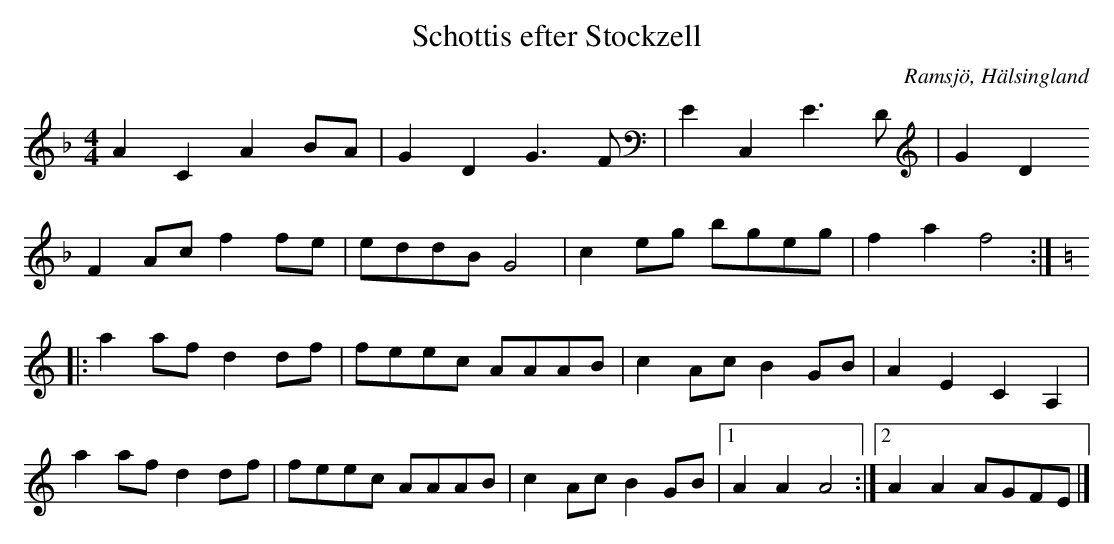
X:1
T: Schottis efter Stockzell
O: Ramsjö, Hälsingland
M: 4/4
L: 1/8
K: F
A2 C2 A2 BA|G2 D2 G2>F2|E2 C,2 E2>D2|G2 D2
F2 Ac f2 fe|eddB G4|c2 eg bgeg|f2 a2 f4:|
|:[K: Am] a2 af d2 df|feec AAAB|c2 Ac B2GB|A2 E2 C2 A,2|
a2 af d2 df|feec AAAB|c2 Ac B2GB|[1 A2 A2 A4:|[2 A2 A2 AGFE|]
